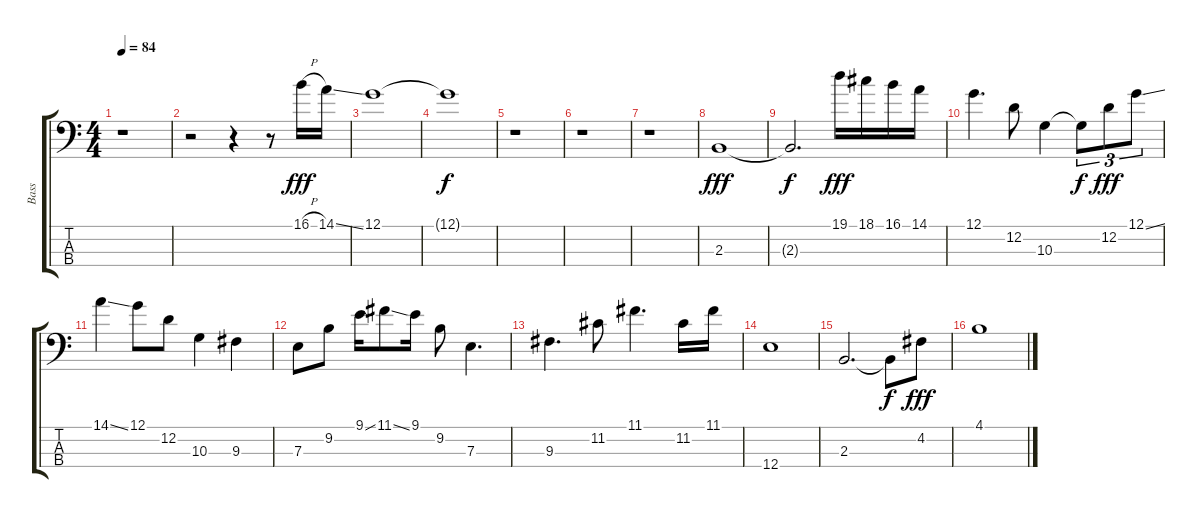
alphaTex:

\track ("Bass" "Bass") {instrument electricbassfinger}
\staff {score tabs}
\tuning (G2 D2 A1 E1) {hide}
\ts (4 4)
\tempo 84
\clef f4
\ks c
r.1{dy fff instrument electricbassfinger} |
r.2 r.4 r.8 16.1{h}.16 14.1{ss}.16 |
12.1.1 |
12.1{t}.1{dy f} |
r.1 |
r.1 |
r.1 |
2.3.1{dy fff} |
2.3{t}.2{d dy f} 19.1.16{dy fff} 18.1.16 16.1.16 14.1.16 |
12.1.4{d} 12.2.8 10.3.4 10.3{t}.8{tu (3 2) dy f} 12.2.8{tu (3 2) dy fff} 12.1{ss}.8{tu (3 2)} |
14.1{ss}.4 12.1.8 12.2.8 10.3.4 9.3.4 |
7.3.8 9.2.8 9.1{ss}.16 11.1{ss}.8 9.1.16 9.2.8 7.3.4{d} |
9.3.4{d} 11.2.8 11.1.4{d} 11.2.16 11.1.16 |
12.4.1 |
2.3.2{d} 2.3{t}.8{dy f} 4.2.8{dy fff} |
4.1.1
